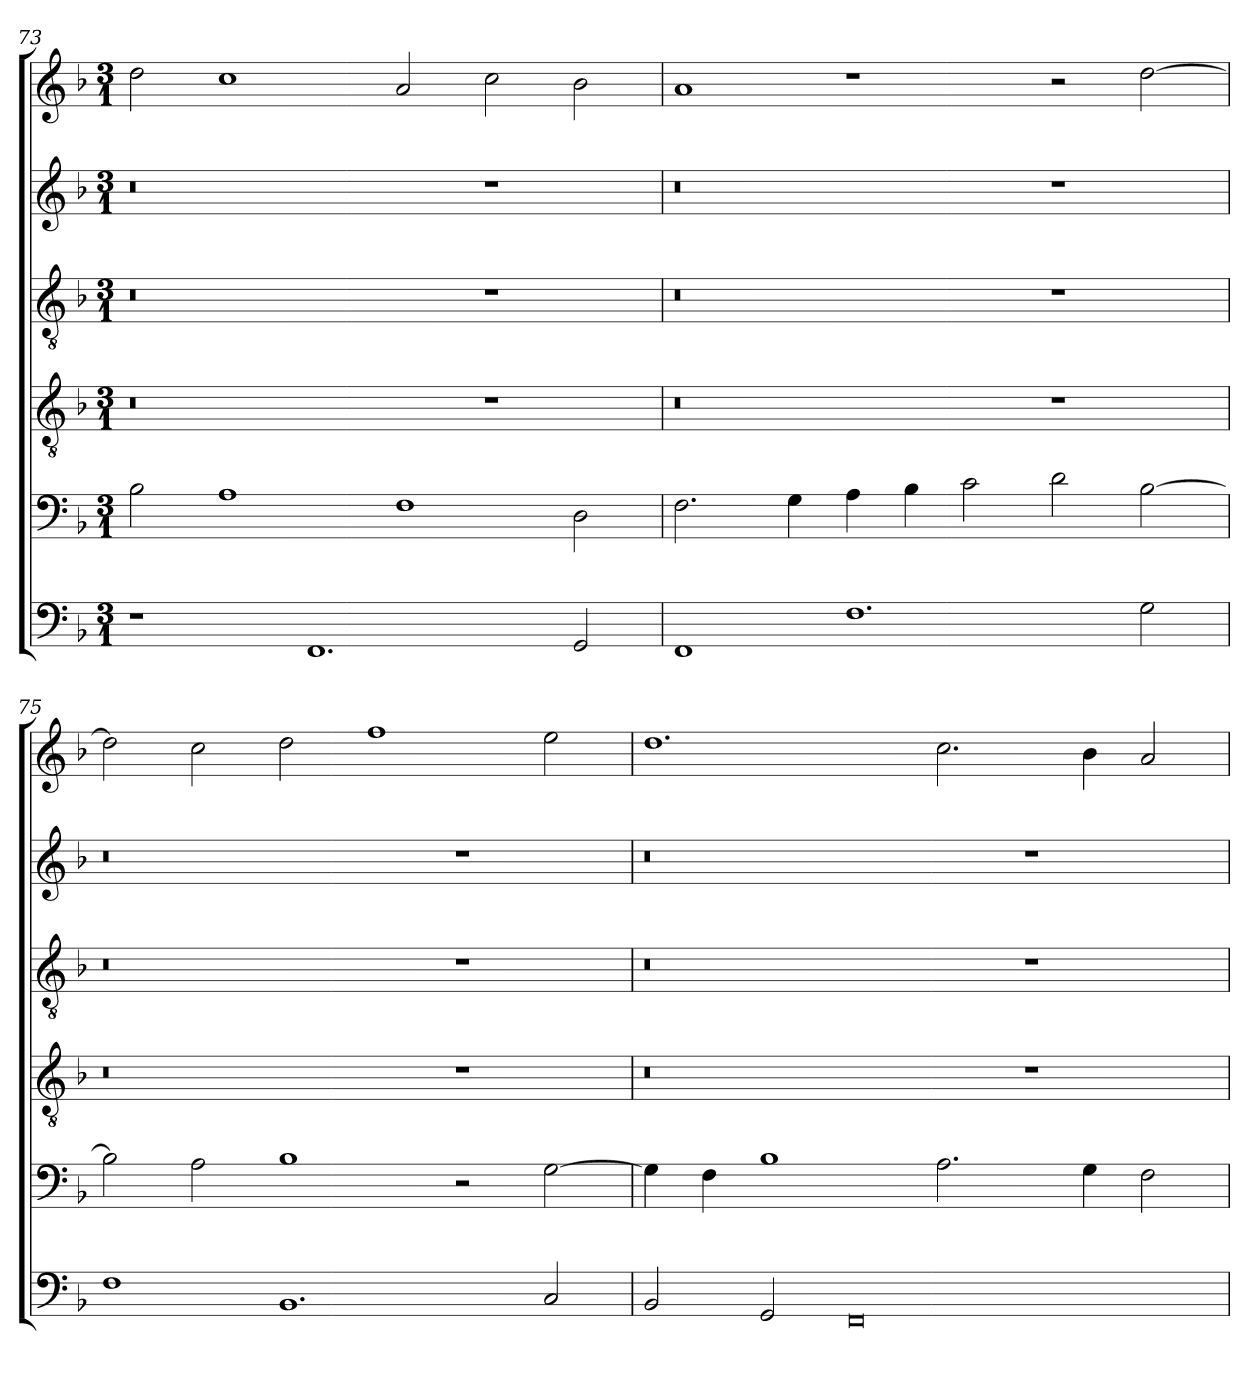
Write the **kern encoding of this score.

**kern	**kern	**kern	**kern	**kern	**kern
*part6	*part5	*part4	*part3	*part2	*part1
*staff6	*staff5	*staff4	*staff3	*staff2	*staff1
*clefF4	*clefF4	*clefGv2	*clefGv2	*clefG2	*clefG2
*k[b-]	*k[b-]	*k[b-]	*k[b-]	*k[b-]	*k[b-]
*F:	*F:	*F:	*F:	*F:	*F:
*M3/1	*M3/1	*M3/1	*M3/1	*M3/1	*M3/1
=73	=73	=73	=73	=73	=73
1r	2B-\	0r	0r	0r	2dd\
.	1A	.	.	.	1cc
1.FF	.	.	.	.	.
.	1F	.	.	.	2a/
.	.	1r	1r	1r	2cc\
2GG/	2D\	.	.	.	2b-\
=74	=74	=74	=74	=74	=74
1FF	2.F\	0r	0r	0r	1a
.	4G\	.	.	.	.
1.F	4A\	.	.	.	1r
.	4B-\	.	.	.	.
.	2c\	.	.	.	.
.	2d\	1r	1r	1r	2r
2G\	[2B-\	.	.	.	[2dd\
=75	=75	=75	=75	=75	=75
1F	2B-\]	0r	0r	0r	2dd\]
.	2A\	.	.	.	2cc\
1.BB-	1B-	.	.	.	2dd\
.	.	.	.	.	1ff
.	2r	1r	1r	1r	.
2C/	[2G\	.	.	.	2ee\
!!LO:PB:g=z
=76	=76	=76	=76	=76	=76
2BB-/	4G\]	0r	0r	0r	1.dd
.	4F\	.	.	.	.
2GG/	1B-	.	.	.	.
0FF	.	.	.	.	.
.	2.A\	.	.	.	2.cc\
.	.	1r	1r	1r	.
.	4G\	.	.	.	4b-\
.	2F\	.	.	.	2a/
=	=	=	=	=	=
*-	*-	*-	*-	*-	*-
